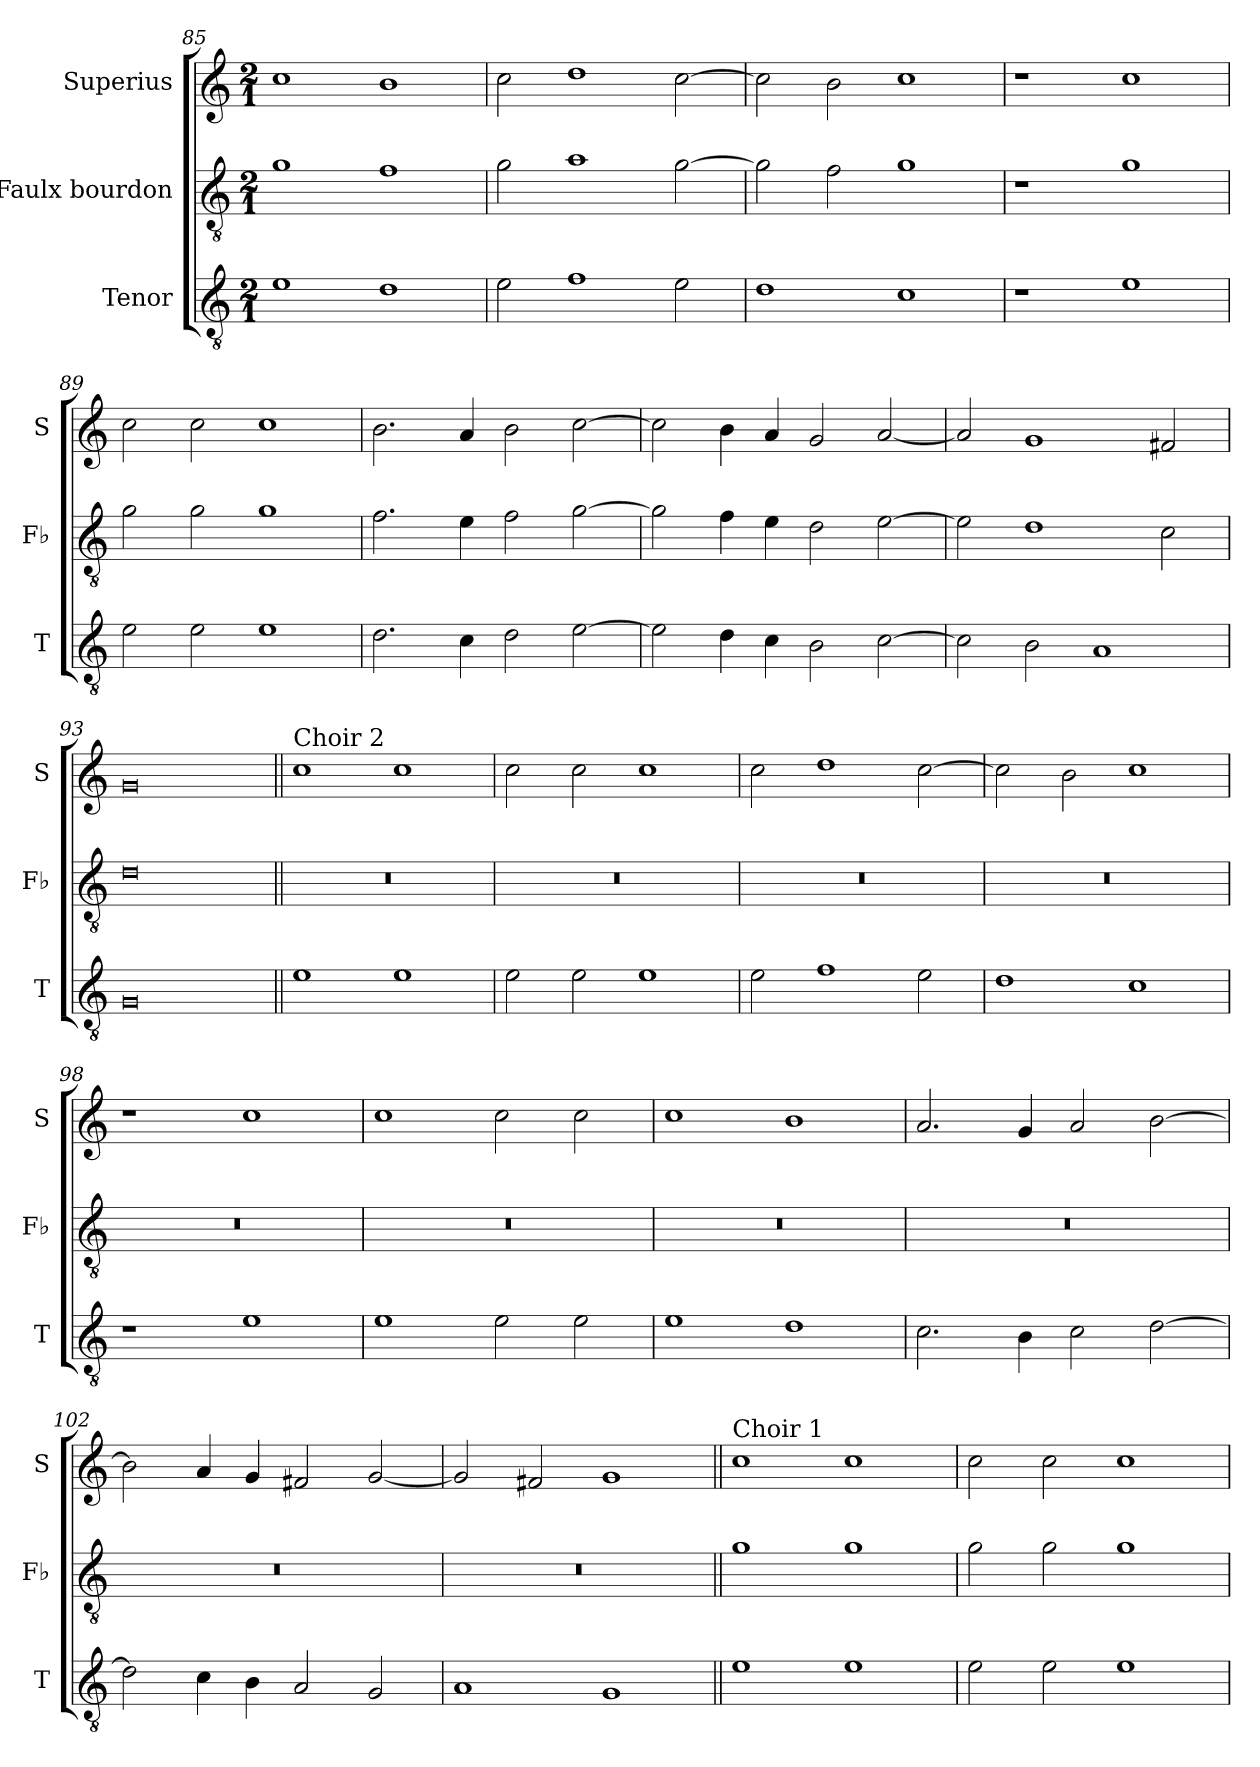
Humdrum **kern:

**kern	**kern	**kern
*part3	*part2	*part1
*staff3	*staff2	*staff1
*I"Tenor	*I"Faulx bourdon	*I"Superius
*I'T	*I'Fb	*I'S
*clefGv2	*clefGv2	*clefG2
*k[]	*k[]	*k[]
*M2/1	*M2/1	*M2/1
=85	=85	=85
1e	1g	1cc
1d	1f	1b
=86	=86	=86
2e\	2g\	2cc\
1f	1a	1dd
2e\	[2g\	[2cc\
=87	=87	=87
1d	2g\]	2cc\]
.	2f\	2b\
1c	1g	1cc
=88	=88	=88
1r	1r	1r
1e	1g	1cc
=89	=89	=89
2e\	2g\	2cc\
2e\	2g\	2cc\
1e	1g	1cc
=90	=90	=90
2.d\	2.f\	2.b\
4c\	4e\	4a/
2d\	2f\	2b\
[2e\	[2g\	[2cc\
=91	=91	=91
2e\]	2g\]	2cc\]
4d\	4f\	4b\
4c\	4e\	4a/
2B\	2d\	2g/
[2c\	[2e\	[2a/
=92	=92	=92
2c\]	2e\]	2a/]
2B\	1d	1g
1A	.	.
.	2c\	2f#X/
=93	=93	=93
0G	0d	0g
=94||	=94||	=94||
!	!	!LO:TX:a:t=Choir 2
1e	0r	1cc
1e	.	1cc
=95	=95	=95
2e\	0r	2cc\
2e\	.	2cc\
1e	.	1cc
=96	=96	=96
2e\	0r	2cc\
1f	.	1dd
2e\	.	[2cc\
=97	=97	=97
1d	0r	2cc\]
.	.	2b\
1c	.	1cc
=98	=98	=98
1r	0r	1r
1e	.	1cc
=99	=99	=99
1e	0r	1cc
2e\	.	2cc\
2e\	.	2cc\
=100	=100	=100
1e	0r	1cc
1d	.	1b
=101	=101	=101
2.c\	0r	2.a/
4B\	.	4g/
2c\	.	2a/
[2d\	.	[2b\
=102	=102	=102
2d\]	0r	2b\]
4c\	.	4a/
4B\	.	4g/
2A/	.	2f#X/
2G/	.	[2g/
=103	=103	=103
1A	0r	2g/]
.	.	2f#X/
1G	.	1g
=104||	=104||	=104||
!	!	!LO:TX:a:t=Choir 1
1e	1g	1cc
1e	1g	1cc
=105	=105	=105
2e\	2g\	2cc\
2e\	2g\	2cc\
1e	1g	1cc
=	=	=
*-	*-	*-
